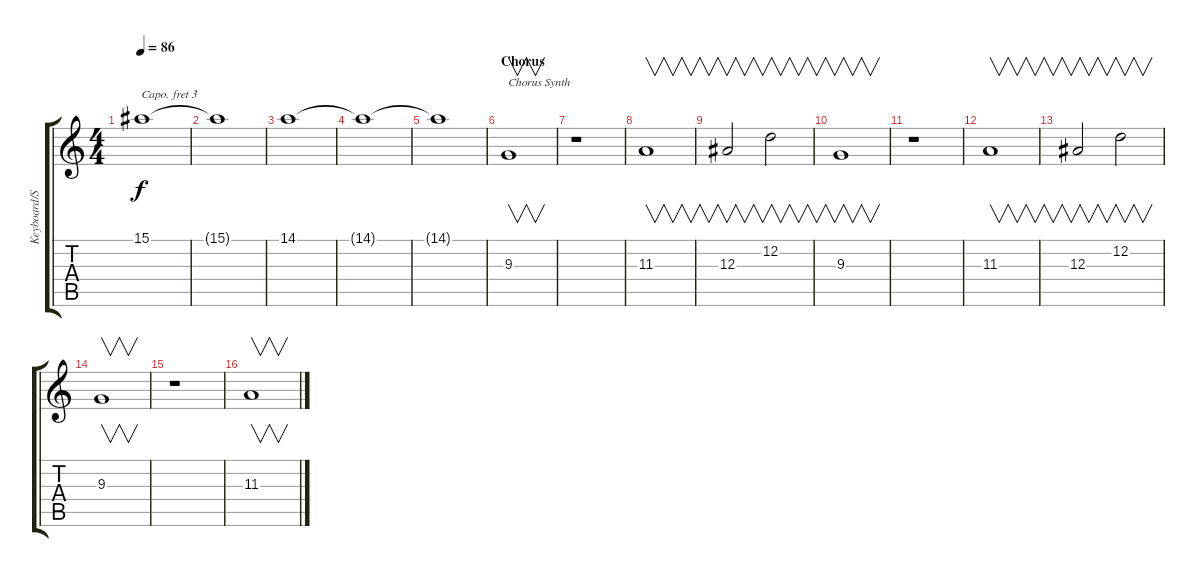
\track ("Keyboard/Synth" "Keyboard/S") {instrument drawbarorgan}
\staff {score tabs}
\capo 3
\tuning (E4 B3 G3 D3 A2 E2) {hide}
\ts (4 4)
\tempo 86
\clef g2
\ks c
15.1{t}.1{dy f} |
15.1{t}.1 |
14.1.1 |
14.1{t}.1 |
14.1{t}.1 |
\section ("" "Chorus")
9.3.1{v txt "Chorus Synth" instrument pad2warm} |
r.1 |
11.3.1{v} |
12.3.2{v} 12.2.2{v} |
9.3.1{v} |
r.1 |
11.3.1{v} |
12.3.2{v} 12.2.2{v} |
9.3.1{v} |
r.1 |
11.3.1{v}
